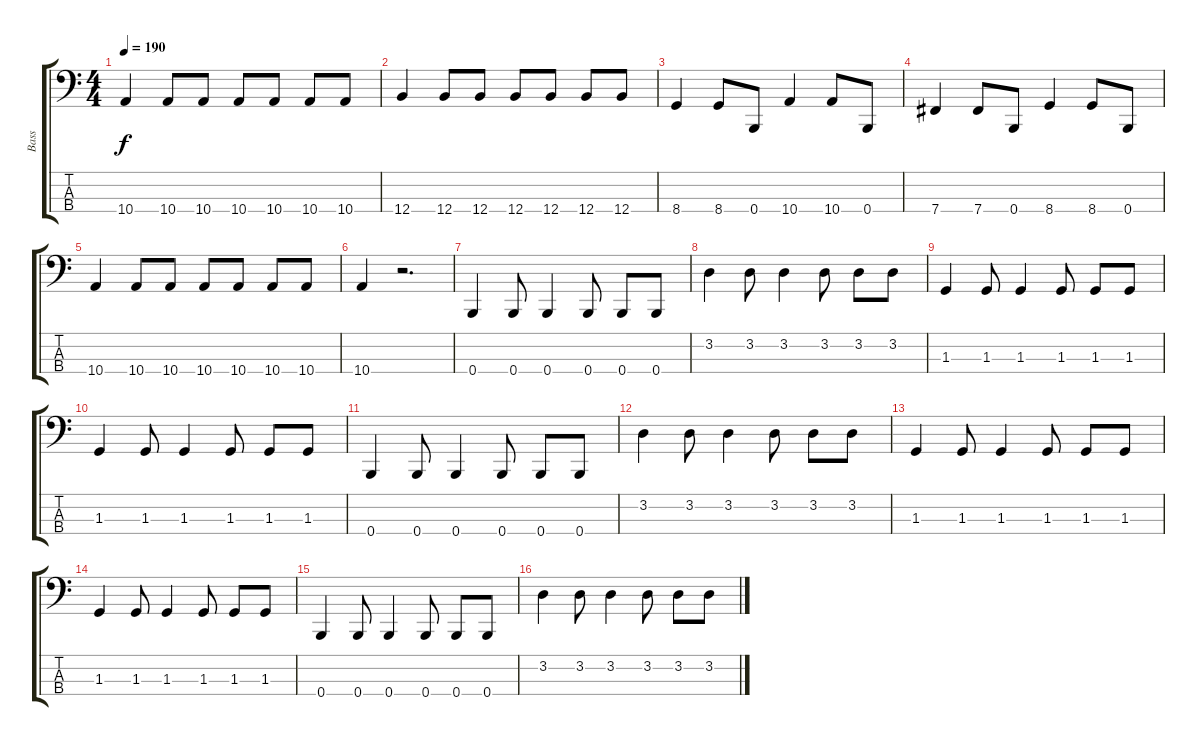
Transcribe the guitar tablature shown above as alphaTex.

\track ("Bass" "Bass") {instrument electricbasspick}
\staff {score tabs}
\tuning (E2 B1 Gb1 B0) {hide}
\ts (4 4)
\tempo 190
\clef f4
\ks c
10.4.4{dy f} 10.4.8 10.4.8 10.4.8 10.4.8 10.4.8 10.4.8 |
12.4.4 12.4.8 12.4.8 12.4.8 12.4.8 12.4.8 12.4.8 |
8.4.4 8.4.8 0.4.8 10.4.4 10.4.8 0.4.8 |
7.4.4 7.4.8 0.4.8 8.4.4 8.4.8 0.4.8 |
10.4.4 10.4.8 10.4.8 10.4.8 10.4.8 10.4.8 10.4.8 |
10.4.4 r.2{d} |
0.4.4 0.4.8 0.4.4 0.4.8 0.4.8 0.4.8 |
3.2.4 3.2.8 3.2.4 3.2.8 3.2.8 3.2.8 |
1.3.4 1.3.8 1.3.4 1.3.8 1.3.8 1.3.8 |
1.3.4 1.3.8 1.3.4 1.3.8 1.3.8 1.3.8 |
0.4.4 0.4.8 0.4.4 0.4.8 0.4.8 0.4.8 |
3.2.4 3.2.8 3.2.4 3.2.8 3.2.8 3.2.8 |
1.3.4 1.3.8 1.3.4 1.3.8 1.3.8 1.3.8 |
1.3.4 1.3.8 1.3.4 1.3.8 1.3.8 1.3.8 |
0.4.4 0.4.8 0.4.4 0.4.8 0.4.8 0.4.8 |
3.2.4 3.2.8 3.2.4 3.2.8 3.2.8 3.2.8
